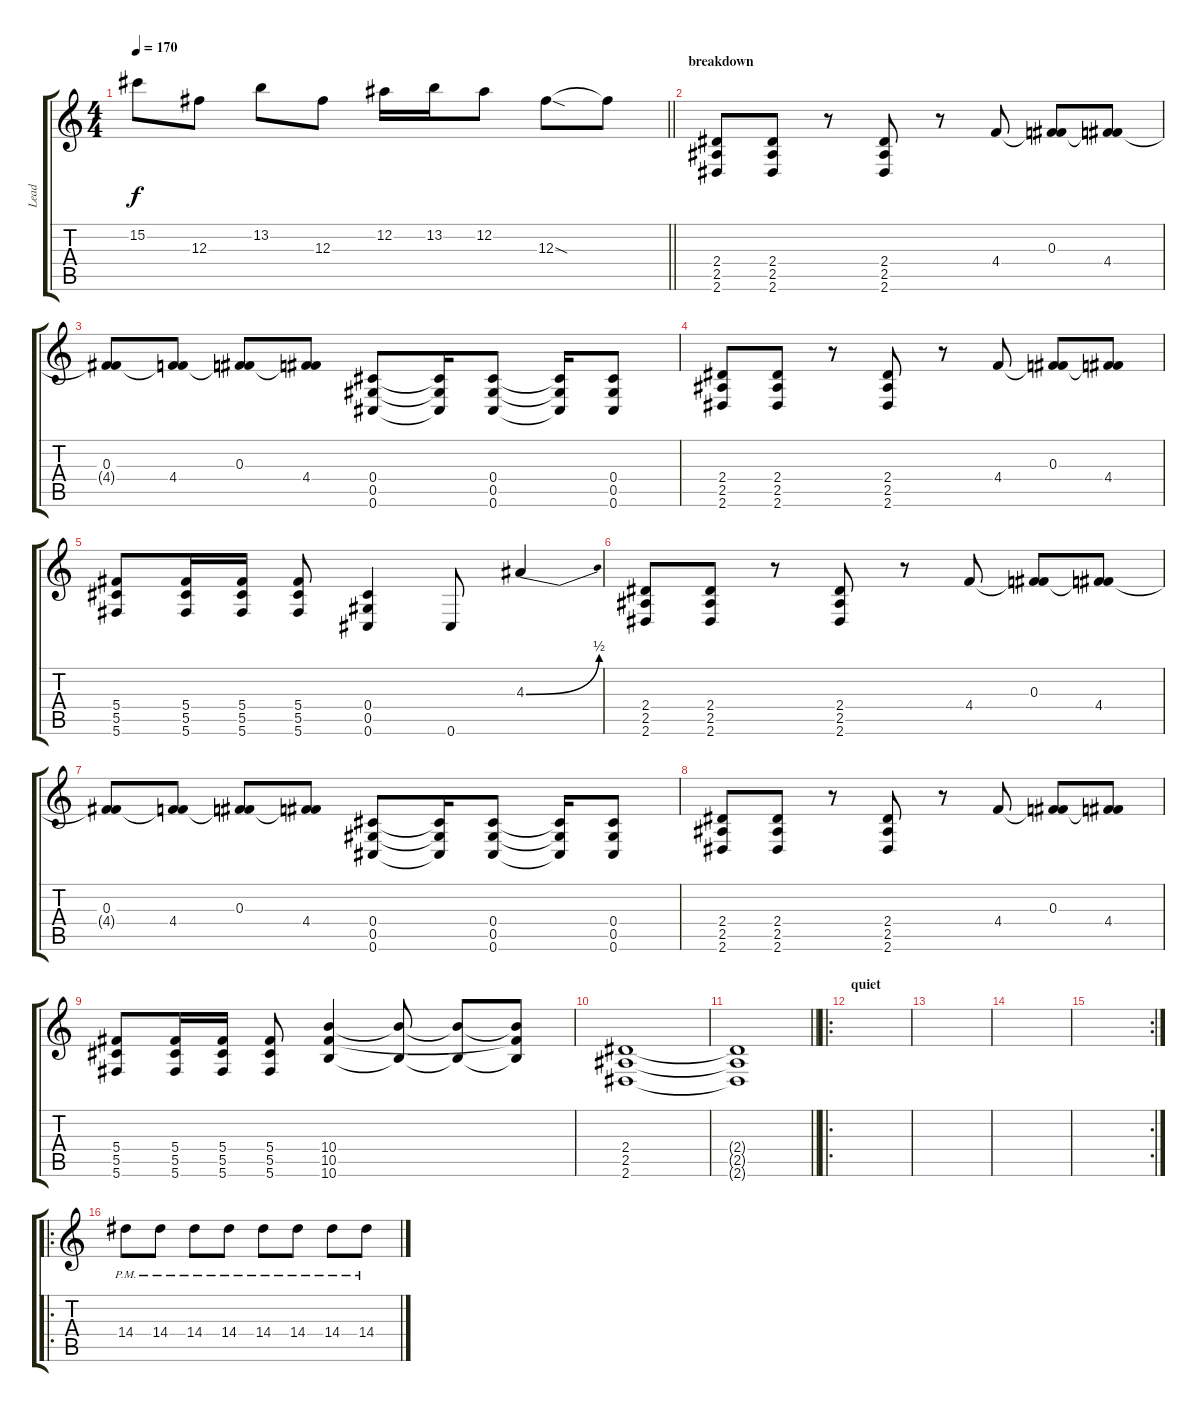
\track ("Lead" "Lead") {instrument distortionguitar}
\staff {score tabs}
\tuning (Eb4 Bb3 Gb3 Db3 Ab2 Db2) {hide}
\ts (4 4)
\tempo 170
\clef g2
\barLineRight lightlight
\ks c
15.2{t}.8{dy f} 12.3.8 13.2.8 12.3.8 12.2.16 13.2.16 12.2.8 12.3{sod}.8 12.3{t}.8 |
\section ("" "breakdown")
(2.4 2.5 2.6).8 (2.4 2.5 2.6).8 r.8 (2.4 2.5 2.6).8 r.8 4.4.8 (0.3 4.4{t}).8 (0.3{t} 4.4).8 |
(0.3 4.4{t}).8 (0.3{t} 4.4).8 (0.3 4.4{t}).8 (0.3{t} 4.4).8 (0.4 0.5 0.6).8 (0.4{t} 0.5{t} 0.6{t}).16 (0.4 0.5 0.6).8 (0.4{t} 0.5{t} 0.6{t}).16 (0.4 0.5 0.6).8 |
(2.4 2.5 2.6).8 (2.4 2.5 2.6).8 r.8 (2.4 2.5 2.6).8 r.8 4.4.8 (0.3 4.4{t}).8 (0.3{t} 4.4).8 |
(5.4 5.5 5.6).8 (5.4 5.5 5.6).16 (5.4 5.5 5.6).16 (5.4 5.5 5.6).8 (0.4 0.5 0.6).4 0.6.8 4.3{be (bend 0 0 60 2)}.4 |
(2.4 2.5 2.6).8 (2.4 2.5 2.6).8 r.8 (2.4 2.5 2.6).8 r.8 4.4.8 (0.3 4.4{t}).8 (0.3{t} 4.4).8 |
(0.3 4.4{t}).8 (0.3{t} 4.4).8 (0.3 4.4{t}).8 (0.3{t} 4.4).8 (0.4 0.5 0.6).8 (0.4{t} 0.5{t} 0.6{t}).16 (0.4 0.5 0.6).8 (0.4{t} 0.5{t} 0.6{t}).16 (0.4 0.5 0.6).8 |
(2.4 2.5 2.6).8 (2.4 2.5 2.6).8 r.8 (2.4 2.5 2.6).8 r.8 4.4.8 (0.3 4.4{t}).8 (0.3{t} 4.4).8 |
(5.4 5.5 5.6).8 (5.4 5.5 5.6).16 (5.4 5.5 5.6).16 (5.4 5.5 5.6).8 (10.4 10.5 10.6).4 (10.4{t} 10.6{t}).8 (10.4{t} 10.6{t}).8 (10.4{t} 10.5{t} 10.6{t}).8 |
(2.4 2.5 2.6).1 |
\barLineRight lightlight
(2.4{t} 2.5{t} 2.6{t}).1 |
\ro
\section ("" "quiet")
|
|
|
\rc 2
|
\ro
14.4{pm}.8 14.4{pm}.8 14.4{pm}.8 14.4{pm}.8 14.4{pm}.8 14.4{pm}.8 14.4{pm}.8 14.4{pm}.8
